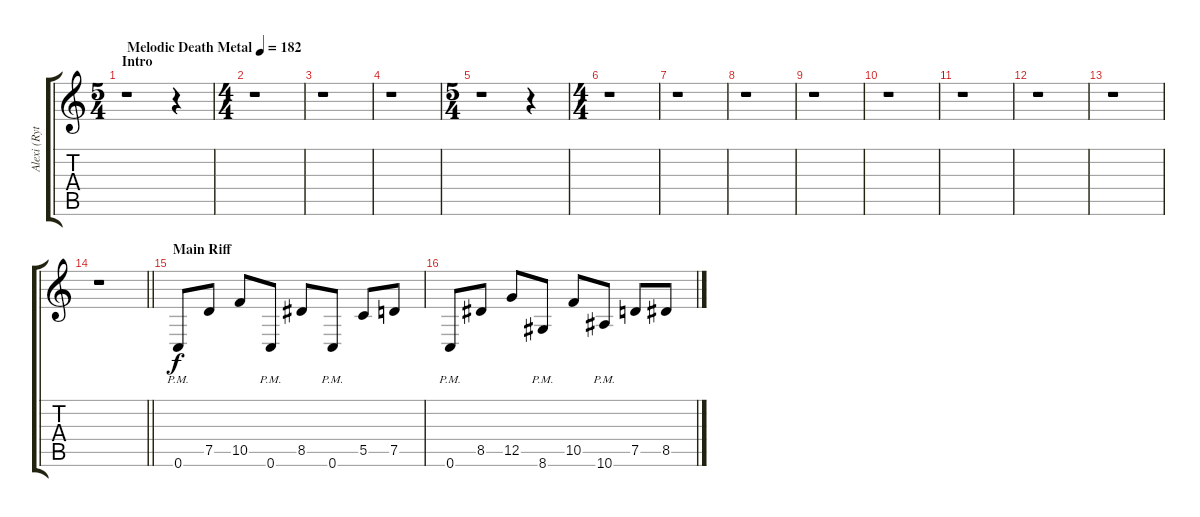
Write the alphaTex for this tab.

\track ("Alexi (Rythm Guitar)" "Alexi (Ryt") {instrument overdrivenguitar}
\staff {score tabs}
\tuning (D4 A3 F3 C3 G2 C2) {hide}
\ts (5 4)
\section ("" "Intro")
\tempo (182 "Melodic Death Metal")
\clef g2
\ks c
r.1{dy f instrument overdrivenguitar} r.4 |
\ts (4 4)
r.1 |
r.1 |
r.1 |
\ts (5 4)
r.1 r.4 |
\ts (4 4)
r.1 |
r.1 |
r.1 |
r.1 |
r.1 |
r.1 |
r.1 |
r.1 |
\barLineRight lightlight
r.1 |
\section ("" "Main Riff")
0.6{pm}.8{volume 15 balance 3 instrument overdrivenguitar} 7.5.8 10.5.8 0.6{pm}.8 8.5.8 0.6{pm}.8 5.5.8 7.5.8 |
0.6{pm}.8 8.5.8 12.5.8 8.6{pm}.8 10.5.8 10.6{pm}.8 7.5.8 8.5.8
